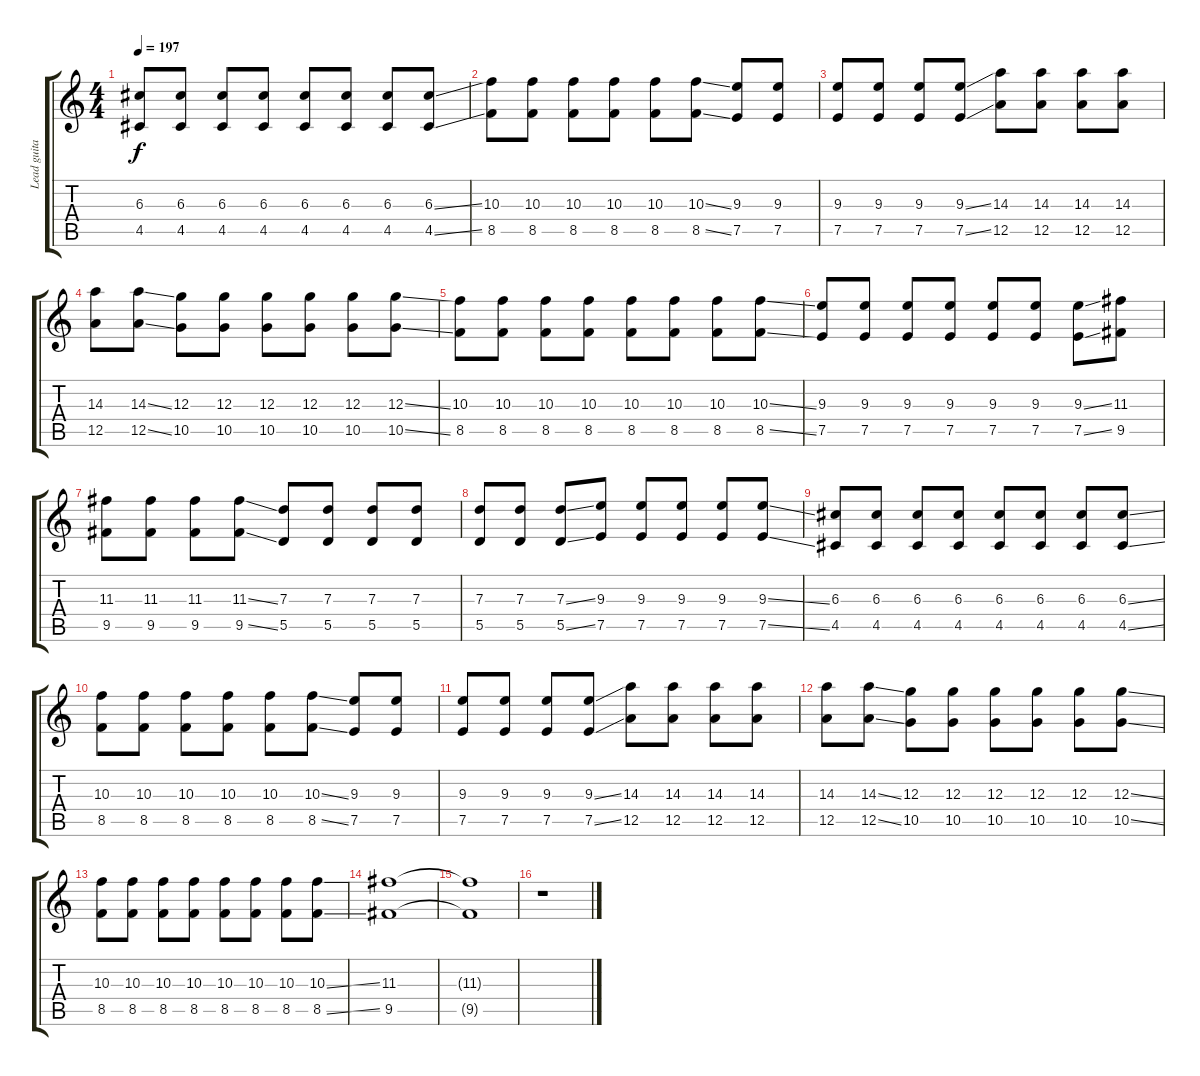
\track ("Lead guitar" "Lead guita") {instrument overdrivenguitar}
\staff {score tabs}
\tuning (E4 B3 G3 D3 A2 E2) {hide}
\ts (4 4)
\tempo 197
\clef g2
\ks c
(6.3 4.5).8{dy f} (6.3 4.5).8 (6.3 4.5).8 (6.3 4.5).8 (6.3 4.5).8 (6.3 4.5).8 (6.3 4.5).8 (6.3{ss} 4.5{ss}).8 |
(10.3 8.5).8 (10.3 8.5).8 (10.3 8.5).8 (10.3 8.5).8 (10.3 8.5).8 (10.3{ss} 8.5{ss}).8 (9.3 7.5).8 (9.3 7.5).8 |
(9.3 7.5).8 (9.3 7.5).8 (9.3 7.5).8 (9.3{ss} 7.5{ss}).8 (14.3 12.5).8 (14.3 12.5).8 (14.3 12.5).8 (14.3 12.5).8 |
(14.3 12.5).8 (14.3{ss} 12.5{ss}).8 (12.3 10.5).8 (12.3 10.5).8 (12.3 10.5).8 (12.3 10.5).8 (12.3 10.5).8 (12.3{ss} 10.5{ss}).8 |
(10.3 8.5).8 (10.3 8.5).8 (10.3 8.5).8 (10.3 8.5).8 (10.3 8.5).8 (10.3 8.5).8 (10.3 8.5).8 (10.3{ss} 8.5{ss}).8 |
(9.3 7.5).8{volume 16} (9.3 7.5).8 (9.3 7.5).8 (9.3 7.5).8 (9.3 7.5).8 (9.3 7.5).8 (9.3{ss} 7.5{ss}).8 (11.3 9.5).8 |
(11.3 9.5).8 (11.3 9.5).8 (11.3 9.5).8 (11.3{ss} 9.5{ss}).8 (7.3 5.5).8 (7.3 5.5).8 (7.3 5.5).8 (7.3 5.5).8 |
(7.3 5.5).8 (7.3 5.5).8 (7.3{ss} 5.5{ss}).8 (9.3 7.5).8 (9.3 7.5).8 (9.3 7.5).8 (9.3 7.5).8 (9.3{ss} 7.5{ss}).8 |
(6.3 4.5).8 (6.3 4.5).8 (6.3 4.5).8 (6.3 4.5).8 (6.3 4.5).8 (6.3 4.5).8 (6.3 4.5).8 (6.3{ss} 4.5{ss}).8 |
(10.3 8.5).8 (10.3 8.5).8 (10.3 8.5).8 (10.3 8.5).8 (10.3 8.5).8 (10.3{ss} 8.5{ss}).8 (9.3 7.5).8 (9.3 7.5).8 |
(9.3 7.5).8 (9.3 7.5).8 (9.3 7.5).8 (9.3{ss} 7.5{ss}).8 (14.3 12.5).8 (14.3 12.5).8 (14.3 12.5).8 (14.3 12.5).8 |
(14.3 12.5).8 (14.3{ss} 12.5{ss}).8 (12.3 10.5).8 (12.3 10.5).8 (12.3 10.5).8 (12.3 10.5).8 (12.3 10.5).8 (12.3{ss} 10.5{ss}).8 |
(10.3 8.5).8 (10.3 8.5).8 (10.3 8.5).8 (10.3 8.5).8 (10.3 8.5).8 (10.3 8.5).8 (10.3 8.5).8 (10.3{ss} 8.5{ss}).8 |
(11.3 9.5).1{volume 3} |
(11.3{t} 9.5{t}).1 |
r.1
